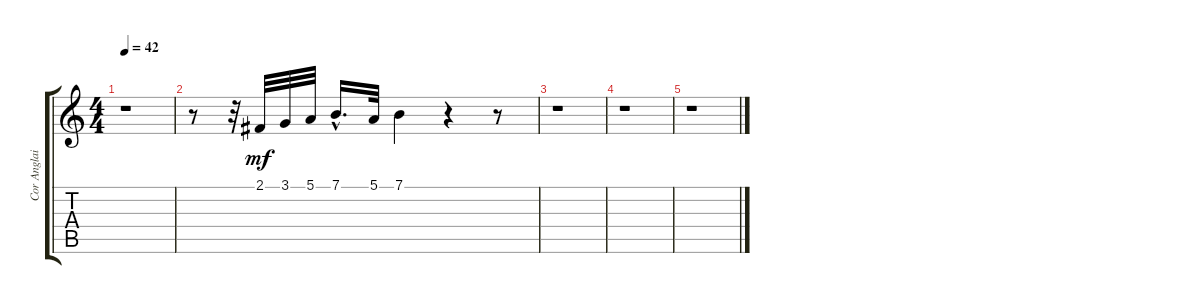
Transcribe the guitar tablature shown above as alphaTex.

\track ("Cor Anglais" "Cor Anglai") {instrument englishhorn}
\staff {score tabs}
\tuning (E4 B3 G3 D3 A2 E2) {hide}
\ts (4 4)
\tempo 42
\clef g2
\ks c
r.1{dy f} |
r.8 r.32 2.1.32{dy mf} 3.1.32 5.1.32 7.1{hac}.16{d} 5.1.32 7.1.4 r.4 r.8 |
r.1 |
r.1 |
r.1
